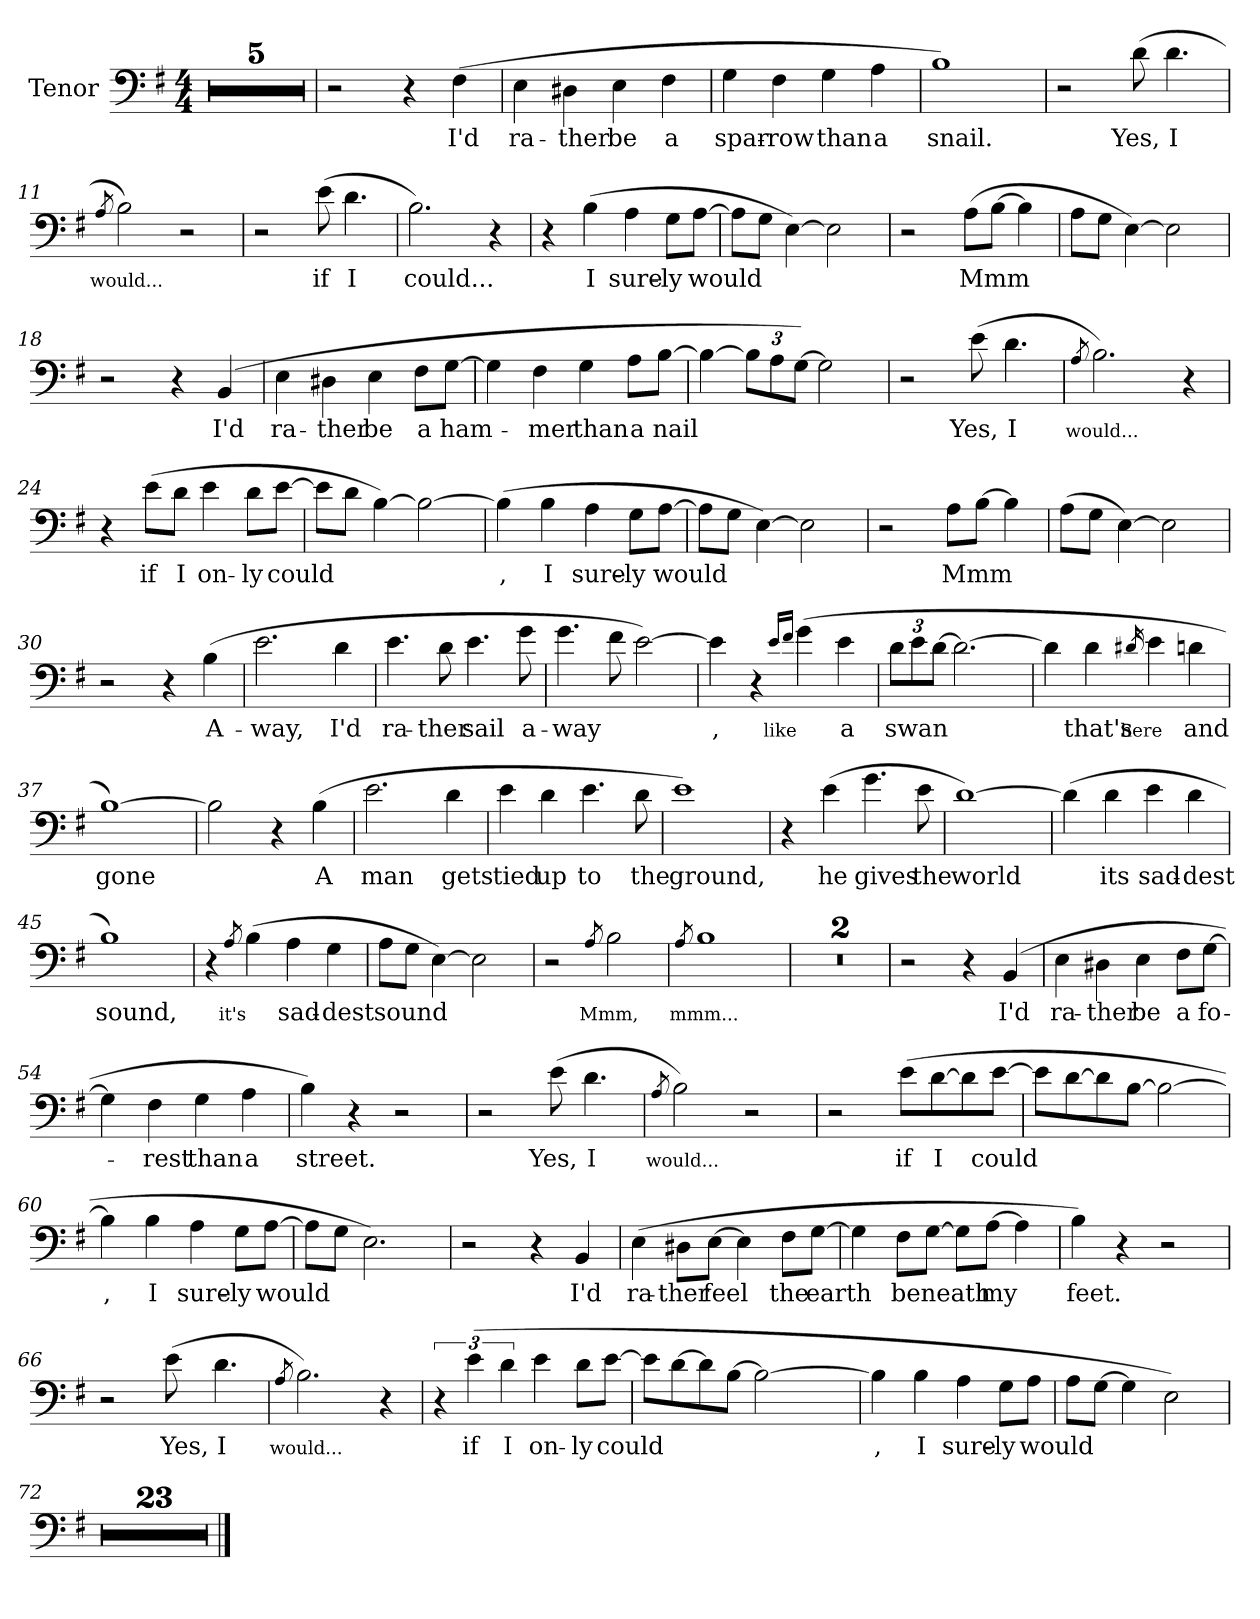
**kern	**text
*part1	*part1
*staff1	*staff1
*I"Tenor	*
*I'T	*
*clefF4	*
*k[f#]	*
*G:	*
*M4/4	*
=1	=1
1r	.
=2	=2
1r	.
=3	=3
1r	.
=4	=4
1r	.
=5	=5
1r	.
=6	=6
2r	.
4r	.
!	!LO:LY:b
(>4F#\	I'd
!!LO:LB:g=z
=7	=7
!	!LO:LY:b
4E\	ra-
!	!LO:LY:b
4D#X\	-ther
!	!LO:LY:b
4E\	be
!	!LO:LY:b
4F#\	a
=8	=8
!	!LO:LY:b
4G\	spar-
!	!LO:LY:b
4F#\	-row
!	!LO:LY:b
4G\	than
!	!LO:LY:b
4A\	a
=9	=9
!	!LO:LY:b
1B)	snail.
=10	=10
2r	.
!	!LO:LY:b
(>8d\	Yes,
!	!LO:LY:b
4.d\	I
=11	=11
!	!LO:LY:b
8qA/	would...
2B\)	.
2r	.
=12	=12
2r	.
!	!LO:LY:b
(>8e\	if
!	!LO:LY:b
4.d\	I
!!LO:LB:g=z
=13	=13
!	!LO:LY:b
2.B\)	could...
4r	.
=14	=14
4r	.
!	!LO:LY:b
(>4B\	I
!	!LO:LY:b
4A\	sure-
!	!LO:LY:b
8G\L	-ly
!	!LO:LY:b
[8A\J	would
=15	=15
8A\L]	.
8G\J	.
[4E\)	.
!	!LO:LY:b
2E\]	.
=16	=16
2r	.
!	!LO:LY:b
(>8A\L	Mmm
[8B\J	.
4B\]	.
=17	=17
8A\L	.
8G\J	.
[4E\)	.
!	!LO:LY:b
2E\]	.
=18	=18
2r	.
4r	.
!	!LO:LY:b
(>4BB/	I'd
!!LO:LB:g=z
=19	=19
!	!LO:LY:b
4E\	ra-
!	!LO:LY:b
4D#X\	-ther
!	!LO:LY:b
4E\	be
!	!LO:LY:b
8F#\L	a
!	!LO:LY:b
[8G\J	ham-
=20	=20
4G\]	.
!	!LO:LY:b
4F#\	-mer
!	!LO:LY:b
4G\	than
!	!LO:LY:b
8A\L	a
!	!LO:LY:b
[8B\J	nail
=21	=21
4B\_	.
12B\L]	.
12A\	.
[12G\J)	.
!	!LO:LY:b
2G\]	.
=22	=22
2r	.
!	!LO:LY:b
(>8e\	Yes,
!	!LO:LY:b
4.d\	I
=23	=23
!	!LO:LY:b
8qA/	would...
2.B\)	.
4r	.
!!LO:LB:g=z
=24	=24
4r	.
!	!LO:LY:b
(>8e\L	if
!	!LO:LY:b
8d\J	I
!	!LO:LY:b
4e\	on-
!	!LO:LY:b
8d\L	-ly
!	!LO:LY:b
[8e\J	could
=25	=25
8e\L]	.
8d\J	.
[4B\)	.
2B\_	.
=26	=26
!	!LO:LY:b
(>4B\]	,
!	!LO:LY:b
4B\	I
!	!LO:LY:b
4A\	sure-
!	!LO:LY:b
8G\L	-ly
!	!LO:LY:b
[8A\J	would
=27	=27
8A\L]	.
8G\J	.
[4E\)	.
!	!LO:LY:b
2E\]	.
=28	=28
2r	.
!	!LO:LY:b
8A\L	Mmm
[8B\J	.
4B\]	.
!!LO:LB:g=z
=29	=29
(>8A\L	.
8G\J	.
[4E\)	.
!	!LO:LY:b
2E\]	.
=30	=30
2r	.
4r	.
!	!LO:LY:b
(>4B\	A-
=31	=31
!	!LO:LY:b
2.e\	-way,
!	!LO:LY:b
4d\	I'd
=32	=32
!	!LO:LY:b
4.e\	ra-
!	!LO:LY:b
8d\	-ther
!	!LO:LY:b
4.e\	sail
!	!LO:LY:b
8g\	a-
=33	=33
!	!LO:LY:b
4.g\	-way
8f#\	.
[2e\)	.
!!LO:LB:g=z
=34	=34
!	!LO:LY:b
4e\]	,
4r	.
!	!LO:LY:b
16qe/LL	like
16qf#/JJ	.
(>4g\	.
!	!LO:LY:b
4e\	a
=35	=35
!	!LO:LY:b
12d\L	swan
12e\	.
[12d\J	.
2.d\_	.
=36	=36
4d\]	.
!	!LO:LY:b
4d\	that's
!	!LO:LY:b
16qd#X/	here
4e\	.
!	!LO:LY:b
4dn\	and
=37	=37
!	!LO:LY:b
[1B)	gone
=38	=38
!	!LO:LY:b
2B\]	.
4r	.
!	!LO:LY:b
(>4B\	A
=39	=39
!	!LO:LY:b
2.e\	man
!	!LO:LY:b
4d\	gets
!!LO:LB:g=z
=40	=40
!	!LO:LY:b
4e\	tied
!	!LO:LY:b
4d\	up
!	!LO:LY:b
4.e\	to
!	!LO:LY:b
8d\	the
=41	=41
!	!LO:LY:b
1e)	ground,
=42	=42
4r	.
!	!LO:LY:b
(>4e\	he
!	!LO:LY:b
4.g\	gives
!	!LO:LY:b
8e\	the
=43	=43
!	!LO:LY:b
[1d)	world
=44	=44
(>4d\]	.
!	!LO:LY:b
4d\	its
!	!LO:LY:b
4e\	sad-
!	!LO:LY:b
4d\	-dest
=45	=45
!	!LO:LY:b
1B)	sound,
!!LO:LB:g=z
=46	=46
4r	.
!	!LO:LY:b
8qA/	it's
(>4B\	.
!	!LO:LY:b
4A\	sad-
!	!LO:LY:b
4G\	-dest
=47	=47
!	!LO:LY:b
8A\L	sound
8G\J	.
[4E\)	.
!	!LO:LY:b
2E\]	.
=48	=48
2r	.
!	!LO:LY:b
8qA/	Mmm,
2B\	.
=49	=49
!	!LO:LY:b
8qA/	mmm...
1B	.
=50	=50
1r	.
=51	=51
1r	.
!!LO:LB:g=z
=52	=52
2r	.
4r	.
!	!LO:LY:b
(>4BB/	I'd
=53	=53
!	!LO:LY:b
4E\	ra-
!	!LO:LY:b
4D#X\	-ther
!	!LO:LY:b
4E\	be
!	!LO:LY:b
8F#\L	a
!	!LO:LY:b
[8G\J	fo-
=54	=54
4G\]	.
!	!LO:LY:b
4F#\	-rest
!	!LO:LY:b
4G\	than
!	!LO:LY:b
4A\	a
=55	=55
!	!LO:LY:b
4B\)	street.
4r	.
2r	.
=56	=56
2r	.
!	!LO:LY:b
(>8e\	Yes,
!	!LO:LY:b
4.d\	I
=57	=57
!	!LO:LY:b
8qA/	would...
2B\)	.
2r	.
!!LO:PB:g=z
=58	=58
2r	.
!	!LO:LY:b
(>8e\L	if
!	!LO:LY:b
[8d\	I
8d\]	.
!	!LO:LY:b
[8e\J	could
=59	=59
8e\L]	.
[8d\	.
8d\]	.
[8B\J	.
2B\_	.
=60	=60
!	!LO:LY:b
4B\]	,
!	!LO:LY:b
4B\	I
!	!LO:LY:b
4A\	sure-
!	!LO:LY:b
8G\L	-ly
!	!LO:LY:b
[8A\J	would
=61	=61
8A\L]	.
8G\J	.
!	!LO:LY:b
2.E\)	.
=62	=62
2r	.
4r	.
!	!LO:LY:b
4BB/	I'd
!!LO:LB:g=z
=63	=63
!	!LO:LY:b
(>4E\	ra-
!	!LO:LY:b
8D#X\L	-ther
!	!LO:LY:b
[8E\J	feel
4E\]	.
!	!LO:LY:b
8F#\L	the
!	!LO:LY:b
[8G\J	earth
=64	=64
4G\]	.
!	!LO:LY:b
8F#\L	be
!	!LO:LY:b
[8G\J	neath
8G\L]	.
!	!LO:LY:b
[8A\J	my
4A\]	.
=65	=65
!	!LO:LY:b
4B\)	feet.
4r	.
2r	.
=66	=66
2r	.
!	!LO:LY:b
(>8e\	Yes,
!	!LO:LY:b
4.d\	I
=67	=67
!	!LO:LY:b
8qA/	would...
2.B\)	.
4r	.
!!LO:LB:g=z
=68	=68
6r	.
!	!LO:LY:b
(>6e\	if
!	!LO:LY:b
6d\	I
!	!LO:LY:b
4e\	on-
!	!LO:LY:b
8d\L	-ly
!	!LO:LY:b
[8e\J	could
=69	=69
8e\L]	.
[8d\	.
8d\]	.
[8B\J	.
2B\_	.
=70	=70
!	!LO:LY:b
4B\]	,
!	!LO:LY:b
4B\	I
!	!LO:LY:b
4A\	sure-
!	!LO:LY:b
8G\L	-ly
!	!LO:LY:b
8A\J	would
=71	=71
8A\L	.
[8G\J	.
4G\]	.
!	!LO:LY:b
2E\)	.
!!LO:LB:g=z
=72	=72
1r	.
=73	=73
1r	.
=74	=74
1r	.
=75	=75
1r	.
=76	=76
1r	.
=77	=77
1r	.
=78	=78
1r	.
=79	=79
1r	.
=80	=80
1r	.
!!LO:LB:g=z
=81	=81
1r	.
=82	=82
1r	.
=83	=83
1r	.
=84	=84
1r	.
=85	=85
1r	.
=86	=86
1r	.
=87	=87
1r	.
=88	=88
1r	.
!!LO:LB:g=z
=89	=89
1r	.
=90	=90
1r	.
=91	=91
1r	.
=92	=92
1r	.
=93	=93
1r	.
=94	=94
1r;<	.
==	==
*-	*-
